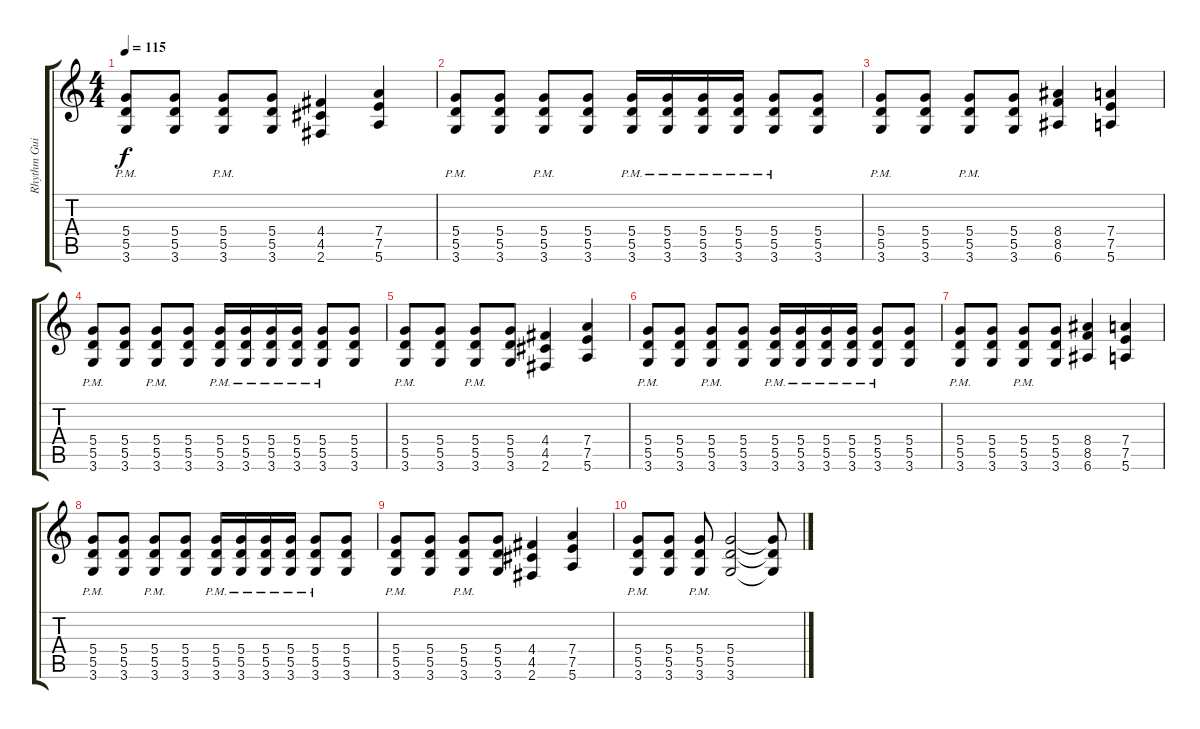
\track ("Rhythm Guitar 2" "Rhythm Gui") {instrument overdrivenguitar}
\staff {score tabs}
\tuning (E4 B3 G3 D3 A2 E2) {hide}
\ts (4 4)
\tempo 115
\clef g2
\ks c
(5.4{pm} 5.5{pm} 3.6{pm}).8{dy f} (5.4 5.5 3.6).8 (5.4{pm} 5.5{pm} 3.6{pm}).8 (5.4 5.5 3.6).8 (4.4 4.5 2.6).4 (7.4 7.5 5.6).4 |
(5.4{pm} 5.5{pm} 3.6{pm}).8 (5.4 5.5 3.6).8 (5.4{pm} 5.5{pm} 3.6{pm}).8 (5.4 5.5 3.6).8 (5.4{pm} 5.5{pm} 3.6{pm}).16 (5.4{pm} 5.5{pm} 3.6{pm}).16 (5.4{pm} 5.5{pm} 3.6{pm}).16 (5.4{pm} 5.5{pm} 3.6{pm}).16 (5.4{pm} 5.5{pm} 3.6{pm}).8 (5.4 5.5 3.6).8 |
(5.4{pm} 5.5{pm} 3.6{pm}).8 (5.4 5.5 3.6).8 (5.4{pm} 5.5{pm} 3.6{pm}).8 (5.4 5.5 3.6).8 (8.4 8.5 6.6).4 (7.4 7.5 5.6).4 |
(5.4{pm} 5.5{pm} 3.6{pm}).8 (5.4 5.5 3.6).8 (5.4{pm} 5.5{pm} 3.6{pm}).8 (5.4 5.5 3.6).8 (5.4{pm} 5.5{pm} 3.6{pm}).16 (5.4{pm} 5.5{pm} 3.6{pm}).16 (5.4{pm} 5.5{pm} 3.6{pm}).16 (5.4{pm} 5.5{pm} 3.6{pm}).16 (5.4{pm} 5.5{pm} 3.6{pm}).8 (5.4 5.5 3.6).8 |
(5.4{pm} 5.5{pm} 3.6{pm}).8 (5.4 5.5 3.6).8 (5.4{pm} 5.5{pm} 3.6{pm}).8 (5.4 5.5 3.6).8 (4.4 4.5 2.6).4 (7.4 7.5 5.6).4 |
(5.4{pm} 5.5{pm} 3.6{pm}).8 (5.4 5.5 3.6).8 (5.4{pm} 5.5{pm} 3.6{pm}).8 (5.4 5.5 3.6).8 (5.4{pm} 5.5{pm} 3.6{pm}).16 (5.4{pm} 5.5{pm} 3.6{pm}).16 (5.4{pm} 5.5{pm} 3.6{pm}).16 (5.4{pm} 5.5{pm} 3.6{pm}).16 (5.4{pm} 5.5{pm} 3.6{pm}).8 (5.4 5.5 3.6).8 |
(5.4{pm} 5.5{pm} 3.6{pm}).8 (5.4 5.5 3.6).8 (5.4{pm} 5.5{pm} 3.6{pm}).8 (5.4 5.5 3.6).8 (8.4 8.5 6.6).4 (7.4 7.5 5.6).4 |
(5.4{pm} 5.5{pm} 3.6{pm}).8 (5.4 5.5 3.6).8 (5.4{pm} 5.5{pm} 3.6{pm}).8 (5.4 5.5 3.6).8 (5.4{pm} 5.5{pm} 3.6{pm}).16 (5.4{pm} 5.5{pm} 3.6{pm}).16 (5.4{pm} 5.5{pm} 3.6{pm}).16 (5.4{pm} 5.5{pm} 3.6{pm}).16 (5.4{pm} 5.5{pm} 3.6{pm}).8 (5.4 5.5 3.6).8 |
(5.4{pm} 5.5{pm} 3.6{pm}).8 (5.4 5.5 3.6).8 (5.4{pm} 5.5{pm} 3.6{pm}).8 (5.4 5.5 3.6).8 (4.4 4.5 2.6).4 (7.4 7.5 5.6).4 |
(5.4{pm} 5.5{pm} 3.6{pm}).8 (5.4 5.5 3.6).8 (5.4{pm} 5.5{pm} 3.6{pm}).8 (5.4 5.5 3.6).2 (5.4{t} 5.5{t} 3.6{t}).8
